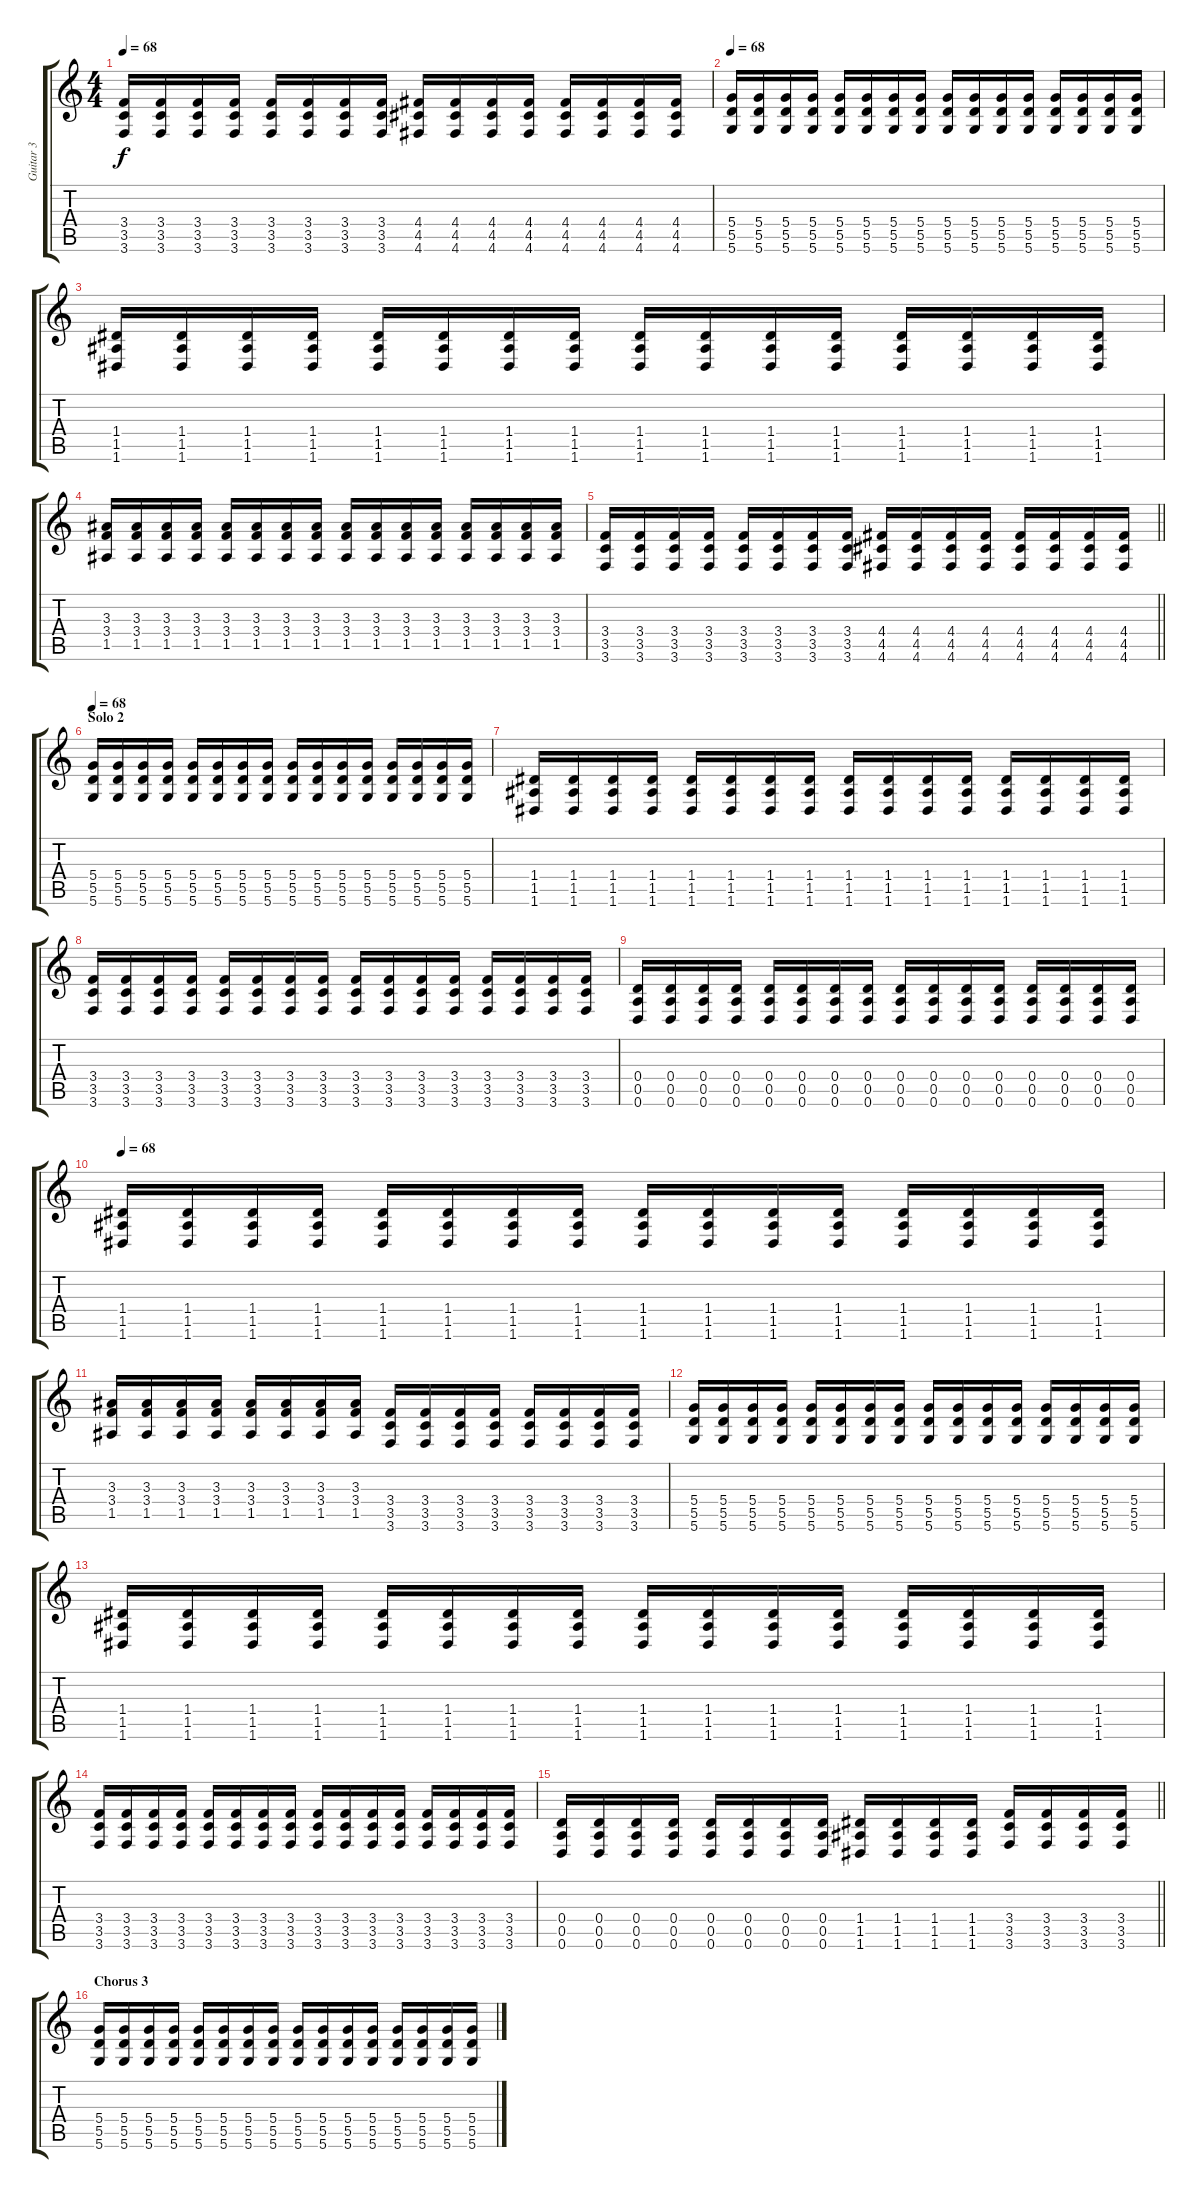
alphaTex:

\track ("Guitar 3" "Guitar 3") {instrument overdrivenguitar}
\staff {score tabs}
\tuning (E4 B3 G3 D3 A2 D2) {hide}
\ts (4 4)
\tempo 68
\clef g2
\ks c
(3.4 3.5 3.6).16{dy f} (3.4 3.5 3.6).16 (3.4 3.5 3.6).16 (3.4 3.5 3.6).16 (3.4 3.5 3.6).16 (3.4 3.5 3.6).16 (3.4 3.5 3.6).16 (3.4 3.5 3.6).16 (4.4 4.5 4.6).16 (4.4 4.5 4.6).16 (4.4 4.5 4.6).16 (4.4 4.5 4.6).16 (4.4 4.5 4.6).16 (4.4 4.5 4.6).16 (4.4 4.5 4.6).16 (4.4 4.5 4.6).16 |
\tempo 68
(5.4 5.5 5.6).16 (5.4 5.5 5.6).16 (5.4 5.5 5.6).16 (5.4 5.5 5.6).16 (5.4 5.5 5.6).16 (5.4 5.5 5.6).16 (5.4 5.5 5.6).16 (5.4 5.5 5.6).16 (5.4 5.5 5.6).16 (5.4 5.5 5.6).16 (5.4 5.5 5.6).16 (5.4 5.5 5.6).16 (5.4 5.5 5.6).16 (5.4 5.5 5.6).16 (5.4 5.5 5.6).16 (5.4 5.5 5.6).16 |
(1.4 1.5 1.6).16 (1.4 1.5 1.6).16 (1.4 1.5 1.6).16 (1.4 1.5 1.6).16 (1.4 1.5 1.6).16 (1.4 1.5 1.6).16 (1.4 1.5 1.6).16 (1.4 1.5 1.6).16 (1.4 1.5 1.6).16 (1.4 1.5 1.6).16 (1.4 1.5 1.6).16 (1.4 1.5 1.6).16 (1.4 1.5 1.6).16 (1.4 1.5 1.6).16 (1.4 1.5 1.6).16 (1.4 1.5 1.6).16 |
(3.3 3.4 1.5).16 (3.3 3.4 1.5).16 (3.3 3.4 1.5).16 (3.3 3.4 1.5).16 (3.3 3.4 1.5).16 (3.3 3.4 1.5).16 (3.3 3.4 1.5).16 (3.3 3.4 1.5).16 (3.3 3.4 1.5).16 (3.3 3.4 1.5).16 (3.3 3.4 1.5).16 (3.3 3.4 1.5).16 (3.3 3.4 1.5).16 (3.3 3.4 1.5).16 (3.3 3.4 1.5).16 (3.3 3.4 1.5).16 |
\barLineRight lightlight
(3.4 3.5 3.6).16 (3.4 3.5 3.6).16 (3.4 3.5 3.6).16 (3.4 3.5 3.6).16 (3.4 3.5 3.6).16 (3.4 3.5 3.6).16 (3.4 3.5 3.6).16 (3.4 3.5 3.6).16 (4.4 4.5 4.6).16 (4.4 4.5 4.6).16 (4.4 4.5 4.6).16 (4.4 4.5 4.6).16 (4.4 4.5 4.6).16 (4.4 4.5 4.6).16 (4.4 4.5 4.6).16 (4.4 4.5 4.6).16 |
\section ("" "Solo 2")
\tempo 68
(5.4 5.5 5.6).16{volume 13} (5.4 5.5 5.6).16 (5.4 5.5 5.6).16 (5.4 5.5 5.6).16 (5.4 5.5 5.6).16 (5.4 5.5 5.6).16 (5.4 5.5 5.6).16 (5.4 5.5 5.6).16 (5.4 5.5 5.6).16 (5.4 5.5 5.6).16 (5.4 5.5 5.6).16 (5.4 5.5 5.6).16 (5.4 5.5 5.6).16 (5.4 5.5 5.6).16 (5.4 5.5 5.6).16 (5.4 5.5 5.6).16 |
(1.4 1.5 1.6).16 (1.4 1.5 1.6).16 (1.4 1.5 1.6).16 (1.4 1.5 1.6).16 (1.4 1.5 1.6).16 (1.4 1.5 1.6).16 (1.4 1.5 1.6).16 (1.4 1.5 1.6).16 (1.4 1.5 1.6).16 (1.4 1.5 1.6).16 (1.4 1.5 1.6).16 (1.4 1.5 1.6).16 (1.4 1.5 1.6).16 (1.4 1.5 1.6).16 (1.4 1.5 1.6).16 (1.4 1.5 1.6).16 |
(3.4 3.5 3.6).16 (3.4 3.5 3.6).16 (3.4 3.5 3.6).16 (3.4 3.5 3.6).16 (3.4 3.5 3.6).16 (3.4 3.5 3.6).16 (3.4 3.5 3.6).16 (3.4 3.5 3.6).16 (3.4 3.5 3.6).16 (3.4 3.5 3.6).16 (3.4 3.5 3.6).16 (3.4 3.5 3.6).16 (3.4 3.5 3.6).16 (3.4 3.5 3.6).16 (3.4 3.5 3.6).16 (3.4 3.5 3.6).16 |
(0.4 0.5 0.6).16 (0.4 0.5 0.6).16 (0.4 0.5 0.6).16 (0.4 0.5 0.6).16 (0.4 0.5 0.6).16 (0.4 0.5 0.6).16 (0.4 0.5 0.6).16 (0.4 0.5 0.6).16 (0.4 0.5 0.6).16 (0.4 0.5 0.6).16 (0.4 0.5 0.6).16 (0.4 0.5 0.6).16 (0.4 0.5 0.6).16 (0.4 0.5 0.6).16 (0.4 0.5 0.6).16 (0.4 0.5 0.6).16 |
\tempo 68
(1.4 1.5 1.6).16 (1.4 1.5 1.6).16 (1.4 1.5 1.6).16 (1.4 1.5 1.6).16 (1.4 1.5 1.6).16 (1.4 1.5 1.6).16 (1.4 1.5 1.6).16 (1.4 1.5 1.6).16 (1.4 1.5 1.6).16 (1.4 1.5 1.6).16 (1.4 1.5 1.6).16 (1.4 1.5 1.6).16 (1.4 1.5 1.6).16 (1.4 1.5 1.6).16 (1.4 1.5 1.6).16 (1.4 1.5 1.6).16 |
(3.3 3.4 1.5).16 (3.3 3.4 1.5).16 (3.3 3.4 1.5).16 (3.3 3.4 1.5).16 (3.3 3.4 1.5).16 (3.3 3.4 1.5).16 (3.3 3.4 1.5).16 (3.3 3.4 1.5).16 (3.4 3.5 3.6).16 (3.4 3.5 3.6).16 (3.4 3.5 3.6).16 (3.4 3.5 3.6).16 (3.4 3.5 3.6).16 (3.4 3.5 3.6).16 (3.4 3.5 3.6).16 (3.4 3.5 3.6).16 |
(5.4 5.5 5.6).16 (5.4 5.5 5.6).16 (5.4 5.5 5.6).16 (5.4 5.5 5.6).16 (5.4 5.5 5.6).16 (5.4 5.5 5.6).16 (5.4 5.5 5.6).16 (5.4 5.5 5.6).16 (5.4 5.5 5.6).16 (5.4 5.5 5.6).16 (5.4 5.5 5.6).16 (5.4 5.5 5.6).16 (5.4 5.5 5.6).16 (5.4 5.5 5.6).16 (5.4 5.5 5.6).16 (5.4 5.5 5.6).16 |
(1.4 1.5 1.6).16 (1.4 1.5 1.6).16 (1.4 1.5 1.6).16 (1.4 1.5 1.6).16 (1.4 1.5 1.6).16 (1.4 1.5 1.6).16 (1.4 1.5 1.6).16 (1.4 1.5 1.6).16 (1.4 1.5 1.6).16 (1.4 1.5 1.6).16 (1.4 1.5 1.6).16 (1.4 1.5 1.6).16 (1.4 1.5 1.6).16 (1.4 1.5 1.6).16 (1.4 1.5 1.6).16 (1.4 1.5 1.6).16 |
(3.4 3.5 3.6).16 (3.4 3.5 3.6).16 (3.4 3.5 3.6).16 (3.4 3.5 3.6).16 (3.4 3.5 3.6).16 (3.4 3.5 3.6).16 (3.4 3.5 3.6).16 (3.4 3.5 3.6).16 (3.4 3.5 3.6).16 (3.4 3.5 3.6).16 (3.4 3.5 3.6).16 (3.4 3.5 3.6).16 (3.4 3.5 3.6).16 (3.4 3.5 3.6).16 (3.4 3.5 3.6).16 (3.4 3.5 3.6).16 |
\barLineRight lightlight
(0.4 0.5 0.6).16 (0.4 0.5 0.6).16 (0.4 0.5 0.6).16 (0.4 0.5 0.6).16 (0.4 0.5 0.6).16 (0.4 0.5 0.6).16 (0.4 0.5 0.6).16 (0.4 0.5 0.6).16 (1.4 1.5 1.6).16 (1.4 1.5 1.6).16 (1.4 1.5 1.6).16 (1.4 1.5 1.6).16 (3.4 3.5 3.6).16 (3.4 3.5 3.6).16 (3.4 3.5 3.6).16 (3.4 3.5 3.6).16 |
\section ("" "Chorus 3")
(5.4 5.5 5.6).16 (5.4 5.5 5.6).16 (5.4 5.5 5.6).16 (5.4 5.5 5.6).16 (5.4 5.5 5.6).16 (5.4 5.5 5.6).16 (5.4 5.5 5.6).16 (5.4 5.5 5.6).16 (5.4 5.5 5.6).16 (5.4 5.5 5.6).16 (5.4 5.5 5.6).16 (5.4 5.5 5.6).16 (5.4 5.5 5.6).16 (5.4 5.5 5.6).16 (5.4 5.5 5.6).16 (5.4 5.5 5.6).16
